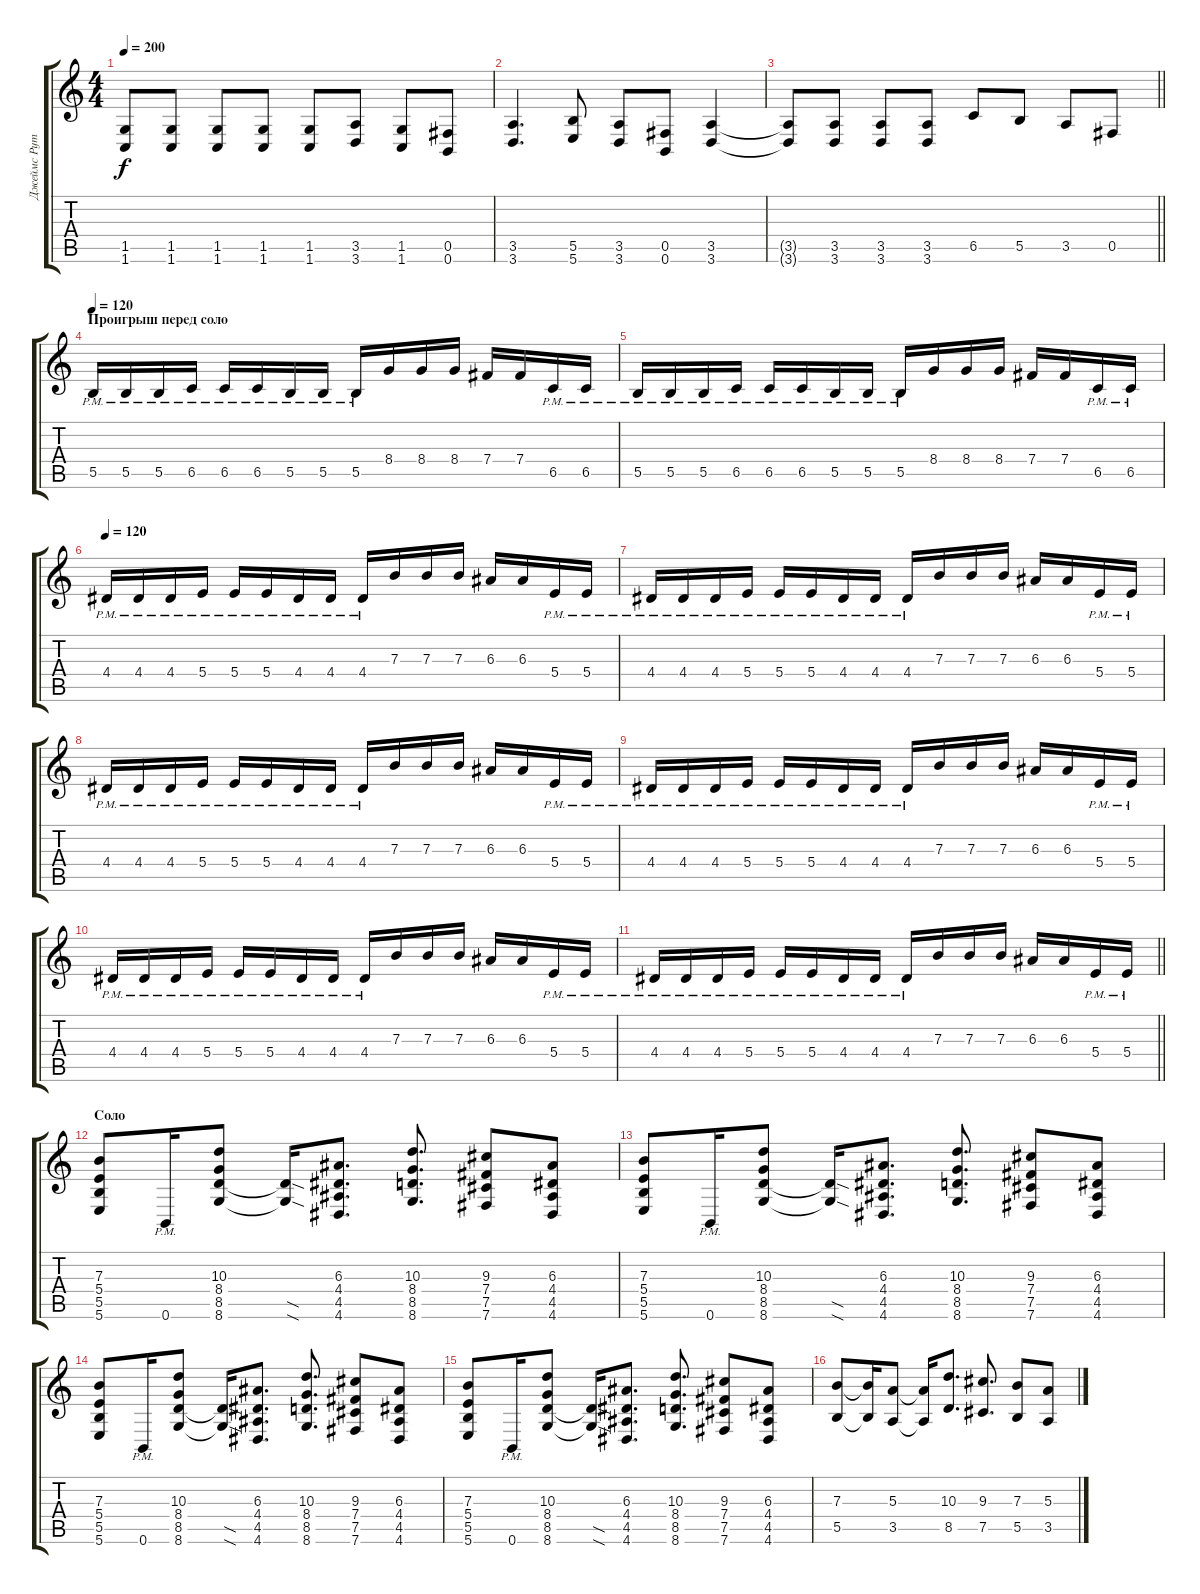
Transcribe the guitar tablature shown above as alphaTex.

\track ("Джеймс Рут" "Джеймс Рут") {instrument distortionguitar}
\staff {score tabs}
\tuning (Db4 Ab3 E3 B2 Gb2 B1) {hide}
\ts (4 4)
\tempo 200
\clef g2
\ks c
(1.5{t} 1.6{t}).8{dy f} (1.5 1.6).8 (1.5 1.6).8 (1.5 1.6).8 (1.5 1.6).8 (3.5 3.6).8 (1.5 1.6).8 (0.5 0.6).8 |
(3.5 3.6).4{d} (5.5 5.6).8 (3.5 3.6).8 (0.5 0.6).8 (3.5 3.6).4 |
\barLineRight lightlight
(3.5{t} 3.6{t}).8 (3.5 3.6).8 (3.5 3.6).8 (3.5 3.6).8 6.5.8 5.5.8 3.5.8 0.5.8 |
\section ("" "Проигрыш перед соло")
\tempo 120
5.5{pm}.16 5.5{pm}.16 5.5{pm}.16 6.5{pm}.16 6.5{pm}.16 6.5{pm}.16 5.5{pm}.16 5.5{pm}.16 5.5{pm}.16 8.4.16 8.4.16 8.4.16 7.4.16 7.4.16 6.5{pm}.16 6.5{pm}.16 |
5.5{pm}.16 5.5{pm}.16 5.5{pm}.16 6.5{pm}.16 6.5{pm}.16 6.5{pm}.16 5.5{pm}.16 5.5{pm}.16 5.5{pm}.16 8.4.16 8.4.16 8.4.16 7.4.16 7.4.16 6.5{pm}.16 6.5{pm}.16 |
\tempo 120
4.4{pm}.16 4.4{pm}.16 4.4{pm}.16 5.4{pm}.16 5.4{pm}.16 5.4{pm}.16 4.4{pm}.16 4.4{pm}.16 4.4{pm}.16 7.3.16 7.3.16 7.3.16 6.3.16 6.3.16 5.4{pm}.16 5.4{pm}.16 |
4.4{pm}.16 4.4{pm}.16 4.4{pm}.16 5.4{pm}.16 5.4{pm}.16 5.4{pm}.16 4.4{pm}.16 4.4{pm}.16 4.4{pm}.16 7.3.16 7.3.16 7.3.16 6.3.16 6.3.16 5.4{pm}.16 5.4{pm}.16 |
4.4{pm}.16 4.4{pm}.16 4.4{pm}.16 5.4{pm}.16 5.4{pm}.16 5.4{pm}.16 4.4{pm}.16 4.4{pm}.16 4.4{pm}.16 7.3.16 7.3.16 7.3.16 6.3.16 6.3.16 5.4{pm}.16 5.4{pm}.16 |
4.4{pm}.16 4.4{pm}.16 4.4{pm}.16 5.4{pm}.16 5.4{pm}.16 5.4{pm}.16 4.4{pm}.16 4.4{pm}.16 4.4{pm}.16 7.3.16 7.3.16 7.3.16 6.3.16 6.3.16 5.4{pm}.16 5.4{pm}.16 |
4.4{pm}.16 4.4{pm}.16 4.4{pm}.16 5.4{pm}.16 5.4{pm}.16 5.4{pm}.16 4.4{pm}.16 4.4{pm}.16 4.4{pm}.16 7.3.16 7.3.16 7.3.16 6.3.16 6.3.16 5.4{pm}.16 5.4{pm}.16 |
\barLineRight lightlight
4.4{pm}.16 4.4{pm}.16 4.4{pm}.16 5.4{pm}.16 5.4{pm}.16 5.4{pm}.16 4.4{pm}.16 4.4{pm}.16 4.4{pm}.16 7.3.16 7.3.16 7.3.16 6.3.16 6.3.16 5.4{pm}.16 5.4{pm}.16 |
\section ("" "Соло")
(7.3 5.4 5.5 5.6).8 0.6{pm}.16 (10.3 8.4 8.5 8.6).8 (8.5{sod t} 8.6{sod t}).16 (6.3 4.4 4.5 4.6).8{d} (10.3 8.4 8.5 8.6).8{d} (9.3 7.4 7.5 7.6).8 (6.3 4.4 4.5 4.6).8 |
(7.3 5.4 5.5 5.6).8 0.6{pm}.16 (10.3 8.4 8.5 8.6).8 (8.5{sod t} 8.6{sod t}).16 (6.3 4.4 4.5 4.6).8{d} (10.3 8.4 8.5 8.6).8{d} (9.3 7.4 7.5 7.6).8 (6.3 4.4 4.5 4.6).8 |
(7.3 5.4 5.5 5.6).8 0.6{pm}.16 (10.3 8.4 8.5 8.6).8 (8.5{sod t} 8.6{sod t}).16 (6.3 4.4 4.5 4.6).8{d} (10.3 8.4 8.5 8.6).8{d} (9.3 7.4 7.5 7.6).8 (6.3 4.4 4.5 4.6).8 |
(7.3 5.4 5.5 5.6).8 0.6{pm}.16 (10.3 8.4 8.5 8.6).8 (8.5{sod t} 8.6{sod t}).16 (6.3 4.4 4.5 4.6).8{d} (10.3 8.4 8.5 8.6).8{d} (9.3 7.4 7.5 7.6).8 (6.3 4.4 4.5 4.6).8 |
(7.3 5.5).8 (7.3{t} 5.5{t}).16 (5.3 3.5).8 (5.3{t} 3.5{t}).16 (10.3 8.5).8{d} (9.3 7.5).8{d} (7.3 5.5).8 (5.3 3.5).8
